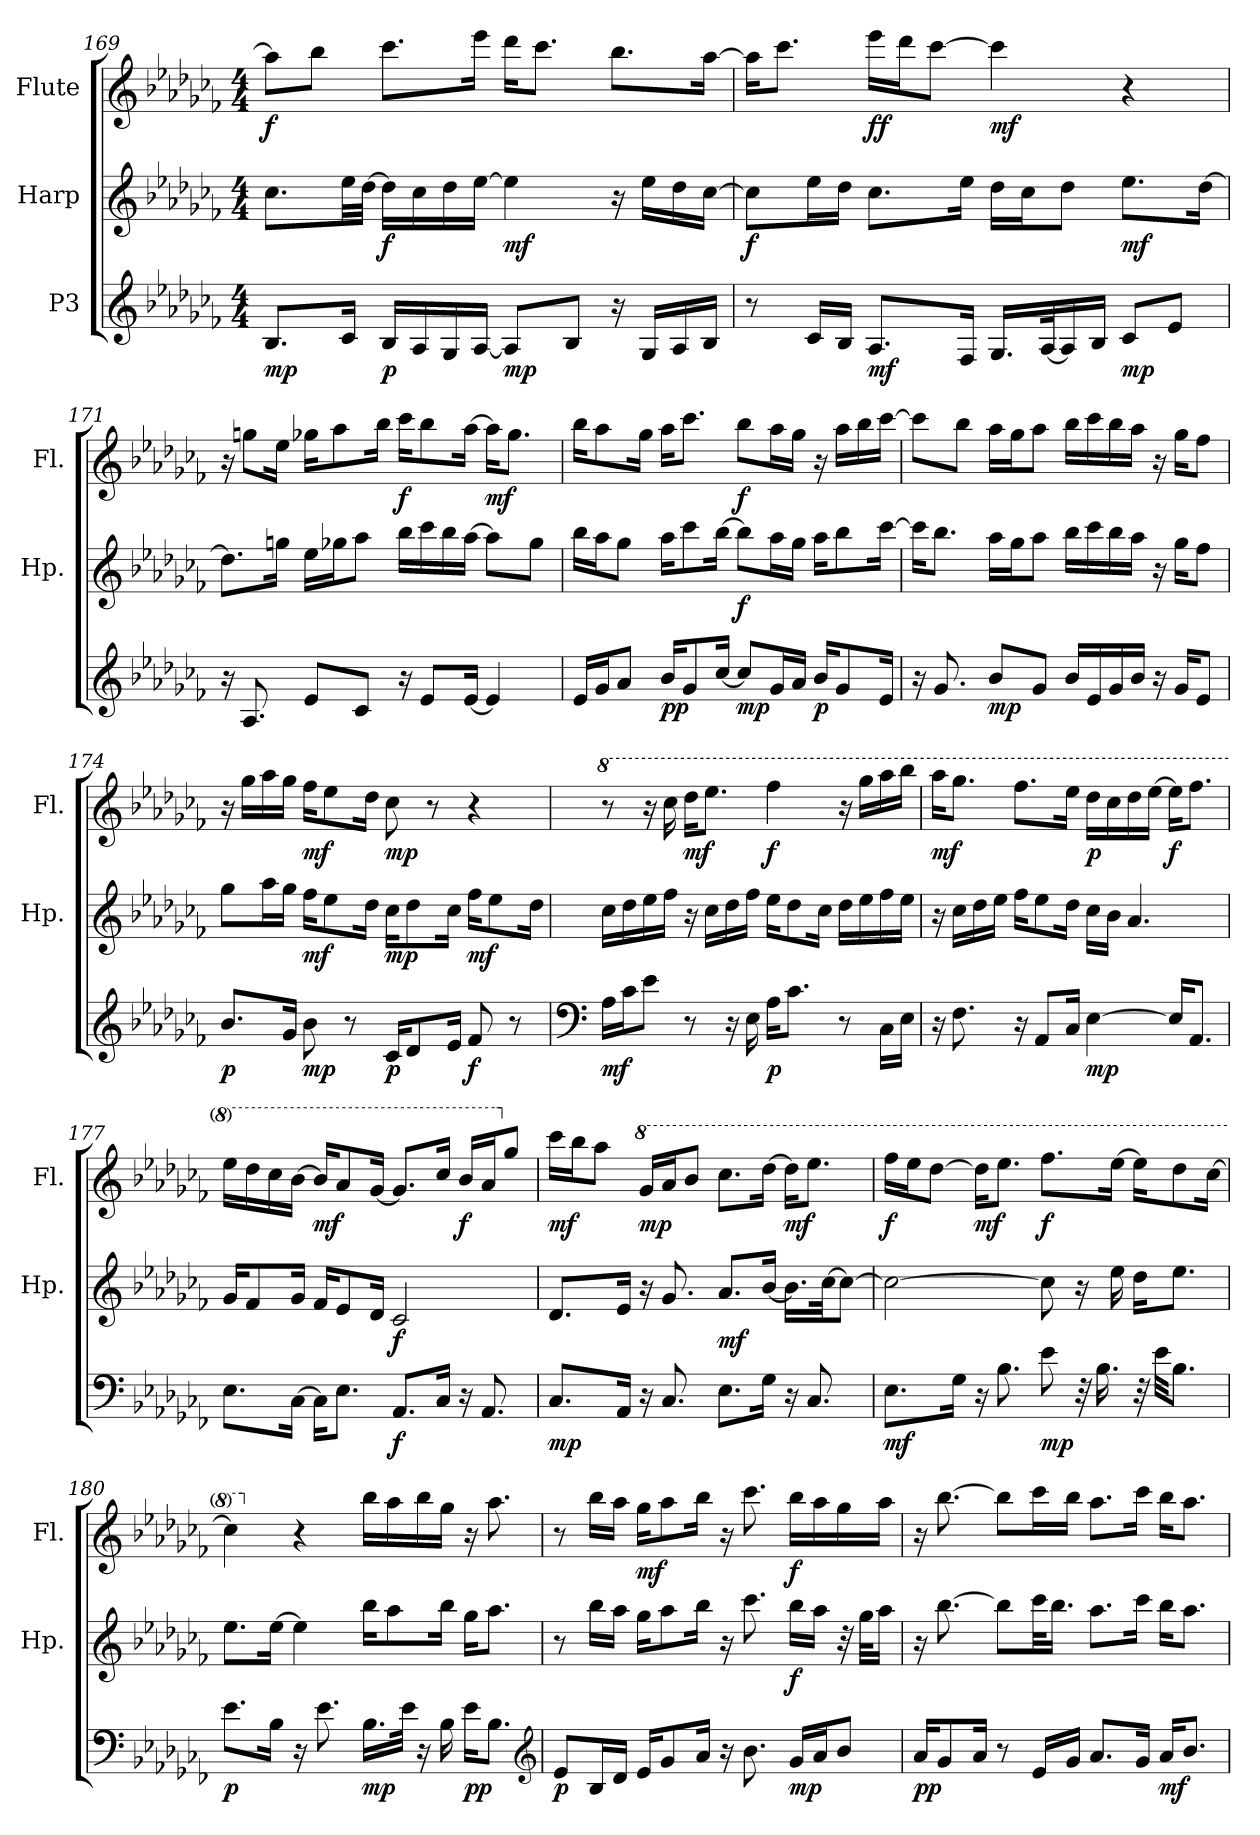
**kern	**dynam	**kern	**dynam	**kern	**dynam
*part3	*part3	*part2	*part2	*part1	*part1
*staff3	*staff3	*staff2	*staff2	*staff1	*staff1
*I"P3	*	*I"Harp	*	*I"Flute	*
*	*	*I'Hp.	*	*I'Fl.	*
*clefG2	*	*clefG2	*	*clefG2	*
*k[b-e-a-d-g-c-f-]	*	*k[b-e-a-d-g-c-f-]	*	*k[b-e-a-d-g-c-f-]	*
*C-:	*	*C-:	*	*C-:	*
*M4/4	*	*M4/4	*	*M4/4	*
=169	=169	=169	=169	=169	=169
8.B-i/L	mp	8.cc-i\L	.	8aa-i\L]	f
.	.	.	.	8bb-i\J	.
16c-i/Jk	.	32ee-i\LL	.	.	.
.	.	[32dd-i\JJJ	.	.	.
16B-i/LL	p	16dd-i\LL]	f	8.ccc-i\L	.
16A-i/	.	16cc-i\	.	.	.
16G-i/	.	16dd-i\	.	.	.
[16A-i/JJ	.	[16ee-i\JJ	.	16eee-i\Jk	.
8A-i/L]	mp	4ee-i\]	mf	16ddd-i\KL	.
.	.	.	.	8.ccc-i\J	.
8B-i/J	.	.	.	.	.
16r	.	16r	.	8.bb-i\L	.
16G-i/LL	.	16ee-i\LL	.	.	.
16A-i/	.	16dd-i\	.	.	.
16B-i/JJ	.	[16cc-i\JJ	.	[16aa-i\Jk	.
!!LO:PB:g=z
=170	=170	=170	=170	=170	=170
8r	.	8cc-i\L]	f	16aa-i\KL]	.
.	.	.	.	8.ccc-i\J	.
16c-i/LL	.	16ee-i\L	.	.	.
16B-i/JJ	.	16dd-i\JJ	.	.	.
8.A-i/L	mf	8.cc-i\L	.	16eee-i\LL	ff
.	.	.	.	16ddd-i\J	.
.	.	.	.	[8ccc-i\J	.
16F-i/Jk	.	16ee-i\Jk	.	.	.
16.G-i/LL	.	16dd-i\LL	.	4ccc-i\]	mf
.	.	16cc-i\J	.	.	.
[32A-i/k	.	.	.	.	.
16A-i/]	.	8dd-i\J	.	.	.
16B-i/JJ	.	.	.	.	.
8c-i/L	mp	8.ee-i\L	mf	4r	.
8e-i/J	.	.	.	.	.
.	.	[16dd-i\Jk	.	.	.
=171	=171	=171	=171	=171	=171
16r	.	8.dd-i\L]	.	16r	.
8.A-i/	.	.	.	8ggni\L	.
.	.	16ggni\Jk	.	16ee-i\Jk	.
8e-i/L	.	16ee-i\LL	.	16gg-Xi\KL	.
.	.	16gg-Xi\J	.	8aa-i\	.
8c-i/J	.	8aa-i\J	.	.	.
.	.	.	.	16bb-i\Jk	.
16r	.	16bb-i\LL	.	16ccc-i\KL	f
8e-i/L	.	16ccc-i\	.	8bb-i\	.
.	.	16bb-i\	.	.	.
[16e-i/Jk	.	[16aa-i\JJ	.	[16aa-i\Jk	.
4e-i/]	.	8aa-i\L]	.	16aa-i\KL]	mf
.	.	.	.	8.gg-i\J	.
.	.	8gg-i\J	.	.	.
!!LO:LB:g=z
=172	=172	=172	=172	=172	=172
16e-i/LL	.	16bb-i\LL	.	16bb-i\KL	.
16g-i/J	.	16aa-i\J	.	8aa-i\	.
8a-i/J	.	8gg-i\J	.	.	.
.	.	.	.	16gg-i\Jk	.
16b-i/KL	pp	16aa-i\KL	.	16aa-i\KL	.
8g-i/	.	8ccc-i\	.	8.ccc-i\J	.
[16cc-i/Jk	.	[16bb-i\Jk	.	.	.
8cc-i/L]	mp	8bb-i\L]	f	8bb-i\L	f
16g-i/L	.	16aa-i\L	.	16aa-i\L	.
16a-i/JJ	.	16gg-i\JJ	.	16gg-i\JJ	.
16b-i/KL	p	16aa-i\KL	.	16r	.
8g-i/	.	8bb-i\	.	16aa-i\LL	.
.	.	.	.	16bb-i\	.
16e-i/Jk	.	[16ccc-i\Jk	.	[16ccc-i\JJ	.
=173	=173	=173	=173	=173	=173
16r	.	16ccc-i\KL]	.	8ccc-i\L]	.
8.g-i/	.	8.bb-i\J	.	.	.
.	.	.	.	8bb-i\J	.
8b-i/L	mp	16aa-i\LL	.	16aa-i\LL	.
.	.	16gg-i\J	.	16gg-i\J	.
8g-i/J	.	8aa-i\J	.	8aa-i\J	.
16b-i/LL	.	16bb-i\LL	.	16bb-i\LL	.
16e-i/	.	16ccc-i\	.	16ccc-i\	.
16g-i/	.	16bb-i\	.	16bb-i\	.
16b-i/JJ	.	16aa-i\JJ	.	16aa-i\JJ	.
16r	.	16r	.	16r	.
16g-i/KL	.	16gg-i\KL	.	16gg-i\KL	.
8e-i/J	.	8ff-i\J	.	8ff-i\J	.
=174	=174	=174	=174	=174	=174
8.b-i/L	p	8gg-i\L	.	16r	.
.	.	.	.	16gg-i\LL	.
.	.	16aa-i\L	.	16aa-i\	.
16g-i/Jk	.	16gg-i\JJ	.	16gg-i\JJ	.
8b-i\	mp	16ff-i\KL	mf	16ff-i\KL	mf
.	.	8ee-i\	.	8ee-i\	.
8r	.	.	.	.	.
.	.	16dd-i\Jk	.	16dd-i\Jk	.
16c-i/KL	p	16cc-i\KL	mp	8cc-i\	mp
8d-i/	.	8dd-i\	.	.	.
.	.	.	.	8r	.
16e-i/Jk	.	16cc-i\Jk	.	.	.
8f-i/	f	16ff-i\KL	mf	4r	.
.	.	8ee-i\	.	.	.
8r	.	.	.	.	.
.	.	16dd-i\Jk	.	.	.
!!LO:LB:g=z
=175	=175	=175	=175	=175	=175
*clefF4	*	*	*	*	*
*	*	*	*	*8va	*
16A-i\LL	mf	16cc-i\LL	.	8r	.
16c-i\J	.	16dd-i\	.	.	.
8e-i\J	.	16ee-i\	.	16r	.
.	.	16ff-i\JJ	.	16ccc-i\	.
8r	.	16r	.	16ddd-i\KL	mf
.	.	16cc-i\LL	.	8.eee-i\J	.
16r	.	16dd-i\	.	.	.
16E-i\	.	16ff-i\JJ	.	.	.
16A-i\KL	p	16ee-i\KL	.	4fff-i\	f
8.c-i\J	.	8dd-i\	.	.	.
.	.	16cc-i\Jk	.	.	.
8r	.	16dd-i\LL	.	16r	.
.	.	16ee-i\	.	16ggg-i\LL	.
16C-i\LL	.	16ff-i\	.	16aaa-i\	.
16E-i\JJ	.	16ee-i\JJ	.	16bbb-i\JJ	.
=176	=176	=176	=176	=176	=176
16r	.	16r	.	16aaa-i\KL	mf
8.F-i\	.	16cc-i\LL	.	8.ggg-i\J	.
.	.	16dd-i\	.	.	.
.	.	16ee-i\JJ	.	.	.
16r	.	16ff-i\KL	.	8.fff-i\L	.
8AA-i/L	.	8ee-i\	.	.	.
16C-i/Jk	.	16dd-i\Jk	.	16eee-i\Jk	.
[4E-i\	mp	16cc-i\LL	.	16ddd-i\LL	p
.	.	16b-i\JJ	.	16ccc-i\	.
.	.	4.a-i/	.	16ddd-i\	.
.	.	.	.	[16eee-i\JJ	.
16E-i/KL]	.	.	.	16eee-i\KL]	f
8.AA-i/J	.	.	.	8.fff-i\J	.
=177	=177	=177	=177	=177	=177
8.E-i\L	.	16g-i/KL	.	16eee-i\LL	.
.	.	8f-i/	.	16ddd-i\	.
.	.	.	.	16ccc-i\	.
[16C-i\Jk	.	16g-i/Jk	.	[16bb-i\JJ	.
16C-i\KL]	.	16f-i/KL	.	16bb-i/KL]	mf
8.E-i\J	.	8e-i/	.	8aa-i/	.
.	.	16d-i/Jk	.	[16gg-i/Jk	.
8.AA-i/L	f	2c-i/	f	8.gg-i/L]	.
16C-i/Jk	.	.	.	16ccc-i/Jk	.
16r	.	.	.	16bb-i/LL	f
8.AA-i/	.	.	.	16aa-i/J	.
*	*	*	*	*X8va	*
.	.	.	.	8gg-i/J	.
!!LO:LB:g=z
=178	=178	=178	=178	=178	=178
8.C-i/L	mp	8.d-i/L	.	16ccc-i\LL	mf
.	.	.	.	16bb-i\J	.
.	.	.	.	8aa-i\J	.
16AA-i/Jk	.	16e-i/Jk	.	.	.
*	*	*	*	*8va	*
16r	.	16r	.	16gg-i/LL	mp
8.C-i/	.	8.g-i/	.	16aa-i/J	.
.	.	.	.	8bb-i/J	.
8.E-i\L	.	8.a-i/L	mf	8.ccc-i\L	.
16G-i\Jk	.	[16b-i/Jk	.	[16ddd-i\Jk	.
16r	.	16.b-i\LL]	.	16ddd-i\KL]	mf
8.C-i/	.	.	.	8.eee-i\J	.
.	.	[32cc-i\Jk	.	.	.
.	.	8cc-i\J_	.	.	.
=179	=179	=179	=179	=179	=179
8.E-i\L	mf	2cc-i\_	.	16fff-i\LL	f
.	.	.	.	16eee-i\J	.
.	.	.	.	[8ddd-i\J	.
16G-i\Jk	.	.	.	.	.
16r	.	.	.	16ddd-i\KL]	mf
8.B-i\	.	.	.	8.eee-i\J	.
8e-i\	mp	8cc-i\]	.	8.fff-i\L	f
32r	.	16r	.	.	.
16.B-i\	.	.	.	.	.
.	.	16ee-i\	.	[16eee-i\Jk	.
32r	.	16dd-i\KL	.	16eee-i\KL]	.
32e-i\KKL	.	.	.	.	.
8.B-i\J	.	8.ee-i\J	.	8ddd-i\	.
.	.	.	.	[16ccc-i\Jk	.
=180	=180	=180	=180	=180	=180
8.e-i\L	p	8.ee-i\L	.	4ccc-i\]	.
16B-i\Jk	.	[16ee-i\Jk	.	.	.
*	*	*	*	*X8va	*
16r	.	4ee-i\]	.	4r	.
8.e-i\	.	.	.	.	.
16.B-i\LL	mp	16bb-i\KL	.	16bb-i\LL	.
.	.	8aa-i\	.	16aa-i\	.
32e-i\JJk	.	.	.	.	.
16r	.	.	.	16bb-i\	.
16B-i\	.	16bb-i\Jk	.	16gg-i\JJ	.
16e-i\KL	pp	16gg-i\KL	.	16r	.
8.B-i\J	.	8.aa-i\J	.	8.aa-i\	.
*clefG2	*	*	*	*	*
!!LO:PB:g=z
=181	=181	=181	=181	=181	=181
8e-i/L	p	8r	.	8r	.
16B-i/L	.	16bb-i\LL	.	16bb-i\LL	.
16d-i/JJ	.	16aa-i\JJ	.	16aa-i\JJ	.
16e-i/KL	.	16gg-i\KL	.	16gg-i\KL	mf
8g-i/	.	8aa-i\	.	8aa-i\	.
16a-i/Jk	.	16bb-i\Jk	.	16bb-i\Jk	.
16r	.	16r	.	16r	.
8.b-i\	.	8.ccc-i\	.	8.ccc-i\	.
16g-i/LL	mp	16bb-i\LL	f	16bb-i\LL	f
16a-i/J	.	16aa-i\JJ	.	16aa-i\	.
8b-i/J	.	32r	.	16gg-i\	.
.	.	32gg-i\KLL	.	.	.
.	.	16aa-i\JJ	.	16aa-i\JJ	.
=182	=182	=182	=182	=182	=182
16a-i/KL	pp	16r	.	16r	.
8g-i/	.	[8.bb-i\	.	[8.bb-i\	.
16a-i/Jk	.	.	.	.	.
8r	.	8bb-i\L]	.	8bb-i\L]	.
16e-i/LL	.	32ccc-i\KL	.	16ccc-i\L	.
.	.	16.bb-i\JJ	.	.	.
16g-i/JJ	.	.	.	16bb-i\JJ	.
8.a-i/L	.	8.aa-i\L	.	8.aa-i\L	.
16g-i/Jk	.	16ccc-i\Jk	.	16ccc-i\Jk	.
16a-i/KL	mf	16bb-i\KL	.	16bb-i\KL	.
8.b-i/J	.	8.aa-i\J	.	8.aa-i\J	.
=	=	=	=	=	=
*-	*-	*-	*-	*-	*-
